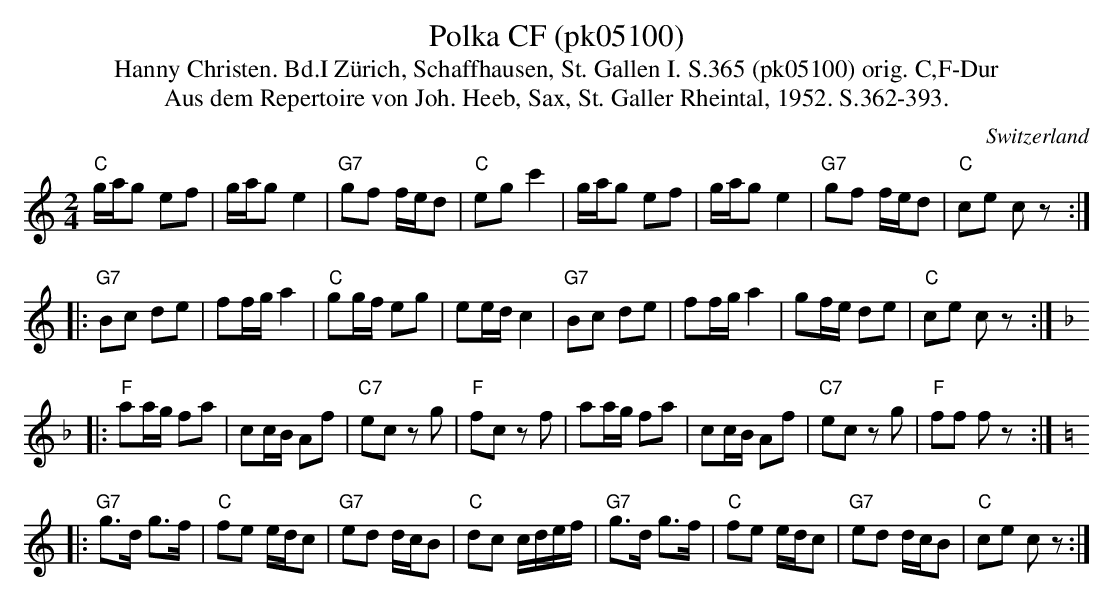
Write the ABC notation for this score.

X:1
T: Polka CF (pk05100)
T:Hanny Christen. Bd.I Zürich, Schaffhausen, St. Gallen I. S.365 (pk05100) orig. C,F-Dur
T: Aus dem Repertoire von Joh. Heeb, Sax, St. Galler Rheintal, 1952. S.362-393.
M:2/4
L:1/16
O:Switzerland
K:C major
"C"gag2 e2f2 | gag2 e4 | "G7"g2f2 fed2 | "C"e2g2 c'4 | gag2 e2f2 | gag2 e4 | "G7"g2f2 fed2 | "C"c2e2 c2z2::
"G7"B2c2 d2e2 | f2fga4 | "C"g2gf e2g2 | e2edc4 | "G7"B2c2 d2e2 | f2fga4 | g2fe d2e2 | "C"c2e2 c2z2:: [K:F]
"F"a2ag f2a2 | c2cB A2f2 | "C7"e2c2 z2g2 | "F"f2c2 z2f2 | a2ag f2a2 | c2cB A2f2 | "C7"e2c2 z2g2 | "F"f2f2 f2z2 :: [K:C]
"G7"g2>d2 g2>f2 | "C"f2e2 edc2 | "G7"e2d2 dcB2 | "C"d2c2 cdef | "G7"g2>d2 g2>f2 | "C"f2e2 edc2 | "G7"e2d2 dcB2 | "C"c2e2 c2z2 :|
